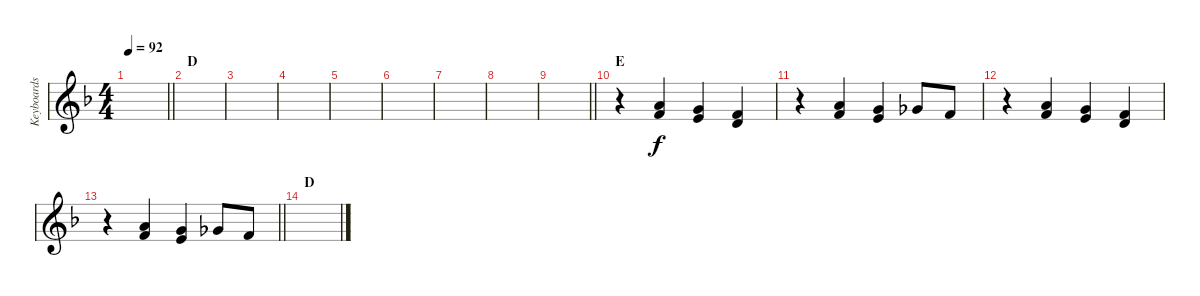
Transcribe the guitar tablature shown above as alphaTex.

\track ("Keyboards" "Keyboards") {instrument choiraahs}
\staff {score}
\tuning (E4 B3 G3 D3 A2 D2) {hide}
\ts (4 4)
\tempo 92
\clef g2
\barLineRight lightlight
\ks f
|
\section ("" "D")
|
|
|
|
|
|
|
\barLineRight lightlight
|
\section ("" "E")
r.4 (5.1 6.2).4 (3.1 5.2).4 (1.1 3.2).4 |
r.4 (5.1 6.2).4 (3.1 5.2).4 2.1.8 1.1.8 |
r.4 (5.1 6.2).4 (3.1 5.2).4 (1.1 3.2).4 |
\barLineRight lightlight
r.4 (5.1 6.2).4 (3.1 5.2).4 2.1.8 1.1.8 |
\section ("" "D")
